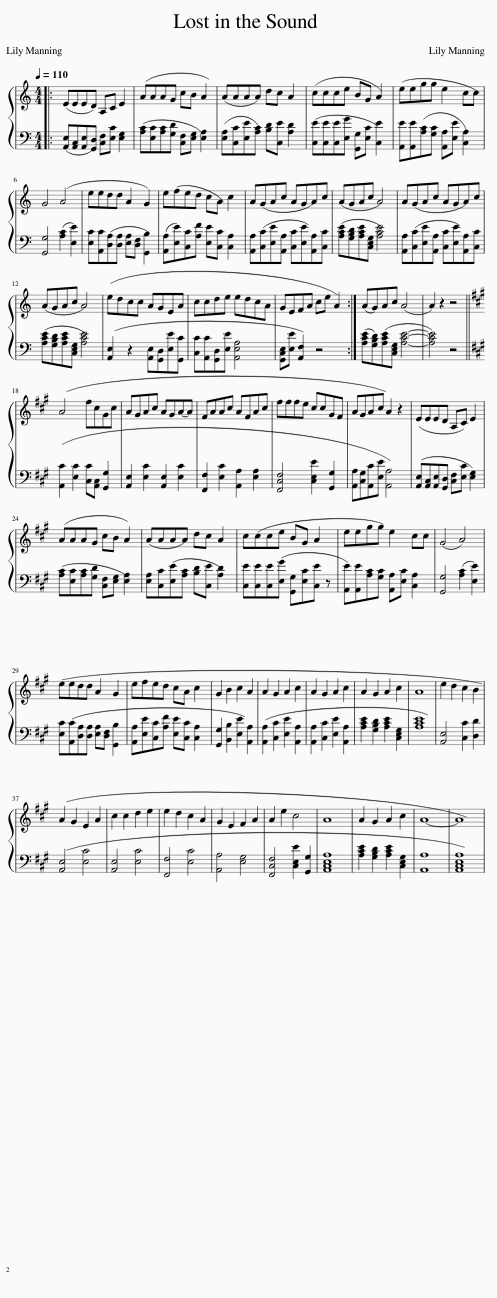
X:1
%%score { 1 | 2 }
L:1/8
Q:1/4=110
M:4/4
I:linebreak $
K:C
V:1 treble
V:2 bass
V:1
|: (EEED) A,C E2 | (AAAG cB A2) | (AAAA) dc A2 | (ccce BG A2) | (eegg e2 cc) |$ %5
 G4 (A4 | eedd A2 G2) | e(fed cA) c2 | A(GAc AGA)c | (!>!AGAc A4) | %10
 A(GAc AGA)c |$ (!>!AGAc A4) | (edcc AGEA | ccde edcA | GEFA ce A2) :| %15
 (AG)Ac (A4 | A2) z2 z4 ||$[K:A] (A4 fcGc | AGAc AGA-A | FAAc AFAc | %20
 fffe ccGF | AGAc A2) z2 | (EEED A,C) E2 |$ (AAAG cB A2) | (AAAA) dc A2 | %25
 c(cce BG A2 | eegg) e2 cc | (G4 A4) |$ (eedd A2 G2 | efed cA c2 | %30
 G2 B2 c2 A2 | A2 G2 A2 c2 | A2 G2 A2 c2 | A2 G2 A2 c2 | A8 | %35
 e2 d2 c2 B2) |$ (A2 G2 E2 A2 | c2 c2 d2 e2 | e2 d2 c2 A2 | G2 E2 F2 A2 | %40
 A2 e2 c4 | A8 | A2 G2 A2 c2 | A8- | A8) | %45
V:2
|: ([A,,E,][A,,C,][A,,E,][G,,D,]) [C,F,][E,C] [E,G,]2 | ([A,C][E,C][A,C][G,D] [C,F,][E,G,] [E,A,]2) | ([E,A,][C,C][E,E][A,C]) [B,D][C,E] [A,D]2 | ([C,E][C,E][C,E][E,G] [G,,G,][E,C] [C,E]2) | [A,,E][A,,E]([A,C][G,C] [A,,A,][E,E] [C,A,]2) |$ %5
 [G,,G,]4 ([A,C]2 [E,E]2) | [E,C][A,,C]([D,A,][D,A,] [E,A,][D,F,] [G,,B,]2) | ([A,,A,][E,E])[C,C][A,F] [E,E][C,C] [C,A,]2 | [A,,A,]([C,C][E,E][A,,A,] [C,C][E,E])[A,,A,][C,C] | ([A,CE][G,B,D][A,CE][C,E,G,] [A,CE]4) | %10
 [A,,A,]([C,C][E,E][A,,A,] [C,C][E,E])[A,,A,][C,C] |$ ([A,CE][G,B,D][A,CE][C,E,G,] [A,CE]4) | ([A,,E,]2 z2 [A,,E,][G,,D,][E,E][G,,C] | [C,C][A,,C][G,,D,][E,E] [A,,E,A,]4 | [G,,C,E,][E,E] [A,,F,]2) z4 :| %15
 ([A,CE][G,B,D])([A,CE][C,E,G,] [A,CE]4- | [A,CE]4) z4 ||$[K:A] ([A,,C]2 [E,C]2 [C,C][A,,C,] [G,,G,]2 | [A,,E,]2 [E,C]2 [A,,E,]2 [E,C]2 | [F,,F,]2 [E,C]2 [A,,A,]2 [E,A,]2 | %20
 [F,,C,F,]4 [C,E,E]2 [G,,G,]2 | [A,,A,][C,G,][A,,C][E,E] [A,,A,]4) | ([A,,E,][A,,C,][A,,E,][G,,D,] [C,F,][E,C] [E,G,]2) |$ ([A,C][E,C][A,C][G,D] [C,F,][E,G,] [E,A,]2) | [E,A,][C,C]([E,E][A,C] [B,D][C,E] [A,D]2) | %25
 [C,E][C,E][C,E]([E,G] [G,,G,][E,C][C,E] z | [A,,E])[A,,E][A,C][G,C] [A,,A,][E,C] [C,A,]2 | [G,,G,]4 ([A,C]2 [E,E]2) |$ [E,C]([A,,C][D,A,][D,A,] [E,A,][D,F,] [G,,B,]2 | [A,,A,][E,E][C,C][A,F] [E,E][C,C] [C,A,]2 | %30
 [G,,G,]2 [B,,B,]2 [E,E]2) [A,,A,]2 | ([A,,A,]2 [C,C]2 [E,E]2 [A,,A,]2 | [A,,A,]2 [C,C]2 [E,E]2 [A,,A,]2 | [A,CE]2 [G,B,D]2 [A,CE]2 [C,E,G,]2 | [A,CE]8) | %35
 [A,,E,]4 [C,C]2 [D,D]2 |$ ([A,,E,]4 [E,C]4 | [A,,E,]4 [E,C]4 | [F,,F,]4 [E,C]4 | [A,,A,]4 [E,G,]4 | %40
 [F,,C,F,]4 [C,E,E]2 [G,,G,]2 | [A,,C,E,A,]8 | [A,CE]2 [G,B,D]2 [A,CE]2 [C,E,G,]2 | [A,,A,]8 | [A,,C,E,A,]8) | %45
